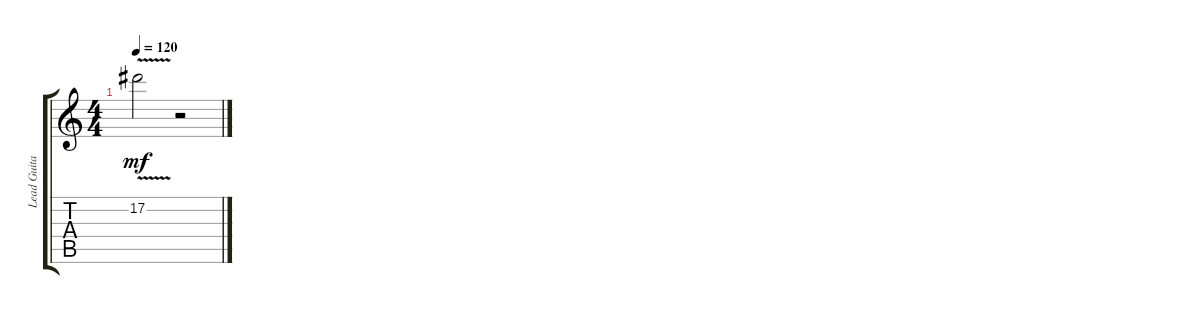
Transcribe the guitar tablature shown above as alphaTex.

\track ("Lead Guitar" "Lead Guita") {instrument distortionguitar}
\staff {score tabs}
\tuning (Eb4 Bb3 Gb3 Db3 Ab2 Eb2) {hide}
\ts (4 4)
\tempo 120
\clef g2
\ks c
17.2{v}.2{dy mf} r.2
